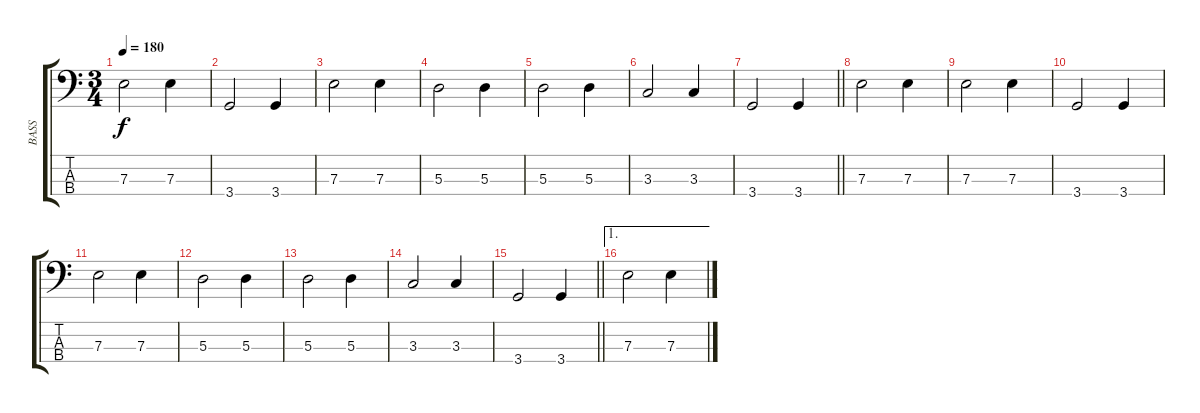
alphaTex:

\track ("BASS" "BASS") {instrument electricbassfinger}
\staff {score tabs}
\tuning (G2 D2 A1 E1) {hide}
\ts (3 4)
\tempo 180
\clef f4
\ks c
7.3.2{dy f} 7.3.4 |
3.4.2 3.4.4 |
7.3.2 7.3.4 |
5.3.2 5.3.4 |
5.3.2 5.3.4 |
3.3.2 3.3.4 |
\barLineRight lightlight
3.4.2 3.4.4 |
7.3.2 7.3.4 |
7.3.2 7.3.4 |
3.4.2 3.4.4 |
7.3.2 7.3.4 |
5.3.2 5.3.4 |
5.3.2 5.3.4 |
3.3.2 3.3.4 |
\barLineRight lightlight
3.4.2 3.4.4 |
\ae 1
7.3.2 7.3.4
